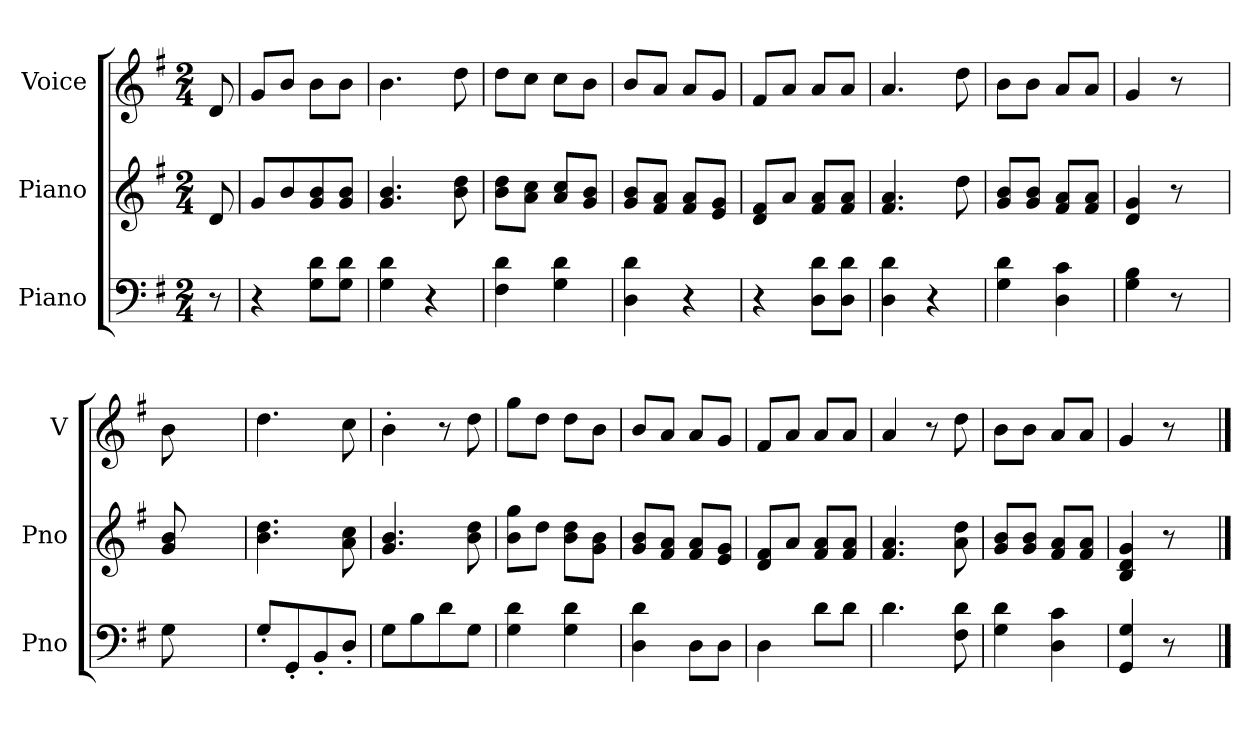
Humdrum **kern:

**kern	**kern	**kern
*part3	*part2	*part1
*staff3	*staff2	*staff1
*I"Piano	*I"Piano	*I"Voice
*I'Pno	*I'Pno	*I'V
*clefF4	*clefG2	*clefG2
*k[f#]	*k[f#]	*k[f#]
*M2/4	*M2/4	*M2/4
*MM112	*MM112	*MM112
=	=	=
8r	8d/	8d/
=1	=1	=1
4r	8g/L	8g/L
.	8b/	8b/J
8G\ 8d\L	8g/ 8b/	8b\L
8G\ 8d\J	8g/ 8b/J	8b\J
=2	=2	=2
4G\ 4d\	4.g/ 4.b/	4.b\
4r	.	.
.	8b\ 8dd\	8dd\
=3	=3	=3
4F#\ 4d\	8b\ 8dd\L	8dd\L
.	8a\ 8cc\J	8cc\J
4G\ 4d\	8a/ 8cc/L	8cc\L
.	8g/ 8b/J	8b\J
=4	=4	=4
4D\ 4d\	8g/ 8b/L	8b/L
.	8f#/ 8a/J	8a/J
4r	8f#/ 8a/L	8a/L
.	8e/ 8g/J	8g/J
=5	=5	=5
4r	8d/ 8f#/L	8f#/L
.	8a/J	8a/J
8D\ 8d\L	8f#/ 8a/L	8a/L
8D\ 8d\J	8f#/ 8a/J	8a/J
=6	=6	=6
4D\ 4d\	4.f#/ 4.a/	4.a/
4r	.	.
.	8dd\	8dd\
=7	=7	=7
4G\ 4d\	8g/ 8b/L	8b\L
.	8g/ 8b/J	8b\J
4D\ 4c\	8f#/ 8a/L	8a/L
.	8f#/ 8a/J	8a/J
!!LO:LB:g=z
=8	=8	=8
4G\ 4B\	4d/ 4g/	4g/
8r	8r	8r
8ryy	8ryy	8ryy
=!|	=!|	=!|
8G\	8g/ 8b/	8b\
4.ryy	4.ryy	4.ryy
=9	=9	=9
8G'/L	4.b\ 4.dd\	4.dd\
8GG'/	.	.
8BB'/	.	.
8D'/J	8a\ 8cc\	8cc\
=10	=10	=10
8G\L	4.g/ 4.b/	4b'\
8B\	.	.
8d\	.	8r
8G\J	8b\ 8dd\	8dd\
=11	=11	=11
4G\ 4d\	8b\ 8gg\L	8gg\L
.	8dd\J	8dd\J
4G\ 4d\	8b\ 8dd\L	8dd\L
.	8g\ 8b\J	8b\J
=12	=12	=12
4D\ 4d\	8g/ 8b/L	8b/L
.	8f#/ 8a/J	8a/J
8D\L	8f#/ 8a/L	8a/L
8D\J	8e/ 8g/J	8g/J
=13	=13	=13
4D\	8d/ 8f#/L	8f#/L
.	8a/J	8a/J
8d\L	8f#/ 8a/L	8a/L
8d\J	8f#/ 8a/J	8a/J
=14	=14	=14
4.d\	4.f#/ 4.a/	4a/
.	.	8r
8F#\ 8d\	8a\ 8dd\	8dd\
!!LO:LB:g=z
=15	=15	=15
4G\ 4d\	8g/ 8b/L	8b\L
.	8g/ 8b/J	8b\J
4D\ 4c\	8f#/ 8a/L	8a/L
.	8f#/ 8a/J	8a/J
=16	=16	=16
4GG/ 4G/	4B/ 4d/ 4g/	4g/
8r	8r	8r
8ryy	8ryy	8ryy
==	==	==
*-	*-	*-
